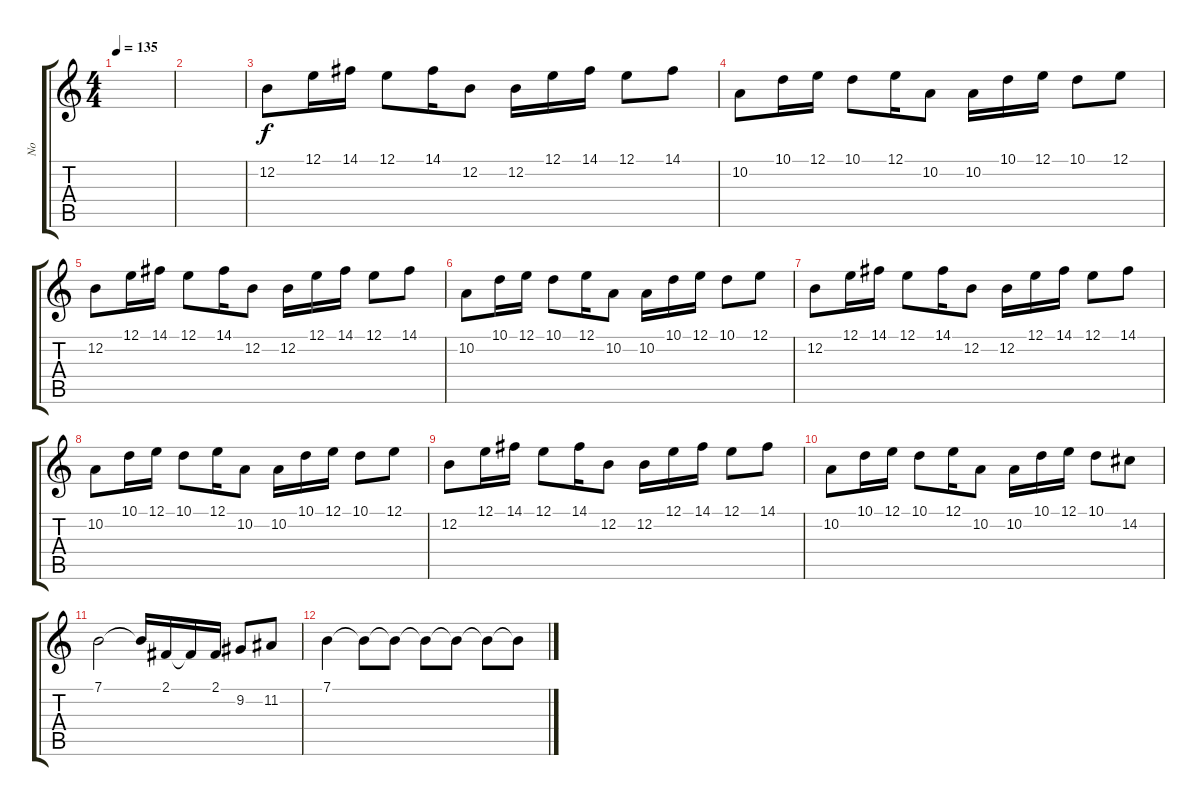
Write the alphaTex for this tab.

\track ("No" "No") {instrument lead1square}
\staff {score tabs}
\tuning (E4 B3 G3 D3 A2 E2) {hide}
\ts (4 4)
\tempo 135
\clef g2
\ks c
|
|
12.2.8{volume 14 instrument lead1square} 12.1.16 14.1.16 12.1.8 14.1.16 12.2.8 12.2.16 12.1.16 14.1.16 12.1.8 14.1.8 |
10.2.8 10.1.16 12.1.16 10.1.8 12.1.16 10.2.8 10.2.16 10.1.16 12.1.16 10.1.8 12.1.8 |
12.2.8 12.1.16 14.1.16 12.1.8 14.1.16 12.2.8 12.2.16 12.1.16 14.1.16 12.1.8 14.1.8 |
10.2.8 10.1.16 12.1.16 10.1.8 12.1.16 10.2.8 10.2.16 10.1.16 12.1.16 10.1.8 12.1.8 |
12.2.8 12.1.16 14.1.16 12.1.8 14.1.16 12.2.8 12.2.16 12.1.16 14.1.16 12.1.8 14.1.8 |
10.2.8 10.1.16 12.1.16 10.1.8 12.1.16 10.2.8 10.2.16 10.1.16 12.1.16 10.1.8 12.1.8 |
12.2.8 12.1.16 14.1.16 12.1.8 14.1.16 12.2.8 12.2.16 12.1.16 14.1.16 12.1.8 14.1.8 |
10.2.8 10.1.16 12.1.16 10.1.8 12.1.16 10.2.8 10.2.16 10.1.16 12.1.16 10.1.8 14.2.8 |
7.1.2 7.1{t}.16 2.1.16 2.1{t}.16 2.1.16 9.2.8 11.2.8 |
7.1.4 7.1{t}.8{volume 11} 7.1{t}.8{volume 8} 7.1{t}.8{volume 7} 7.1{t}.8 7.1{t}.8 7.1{t}.8
